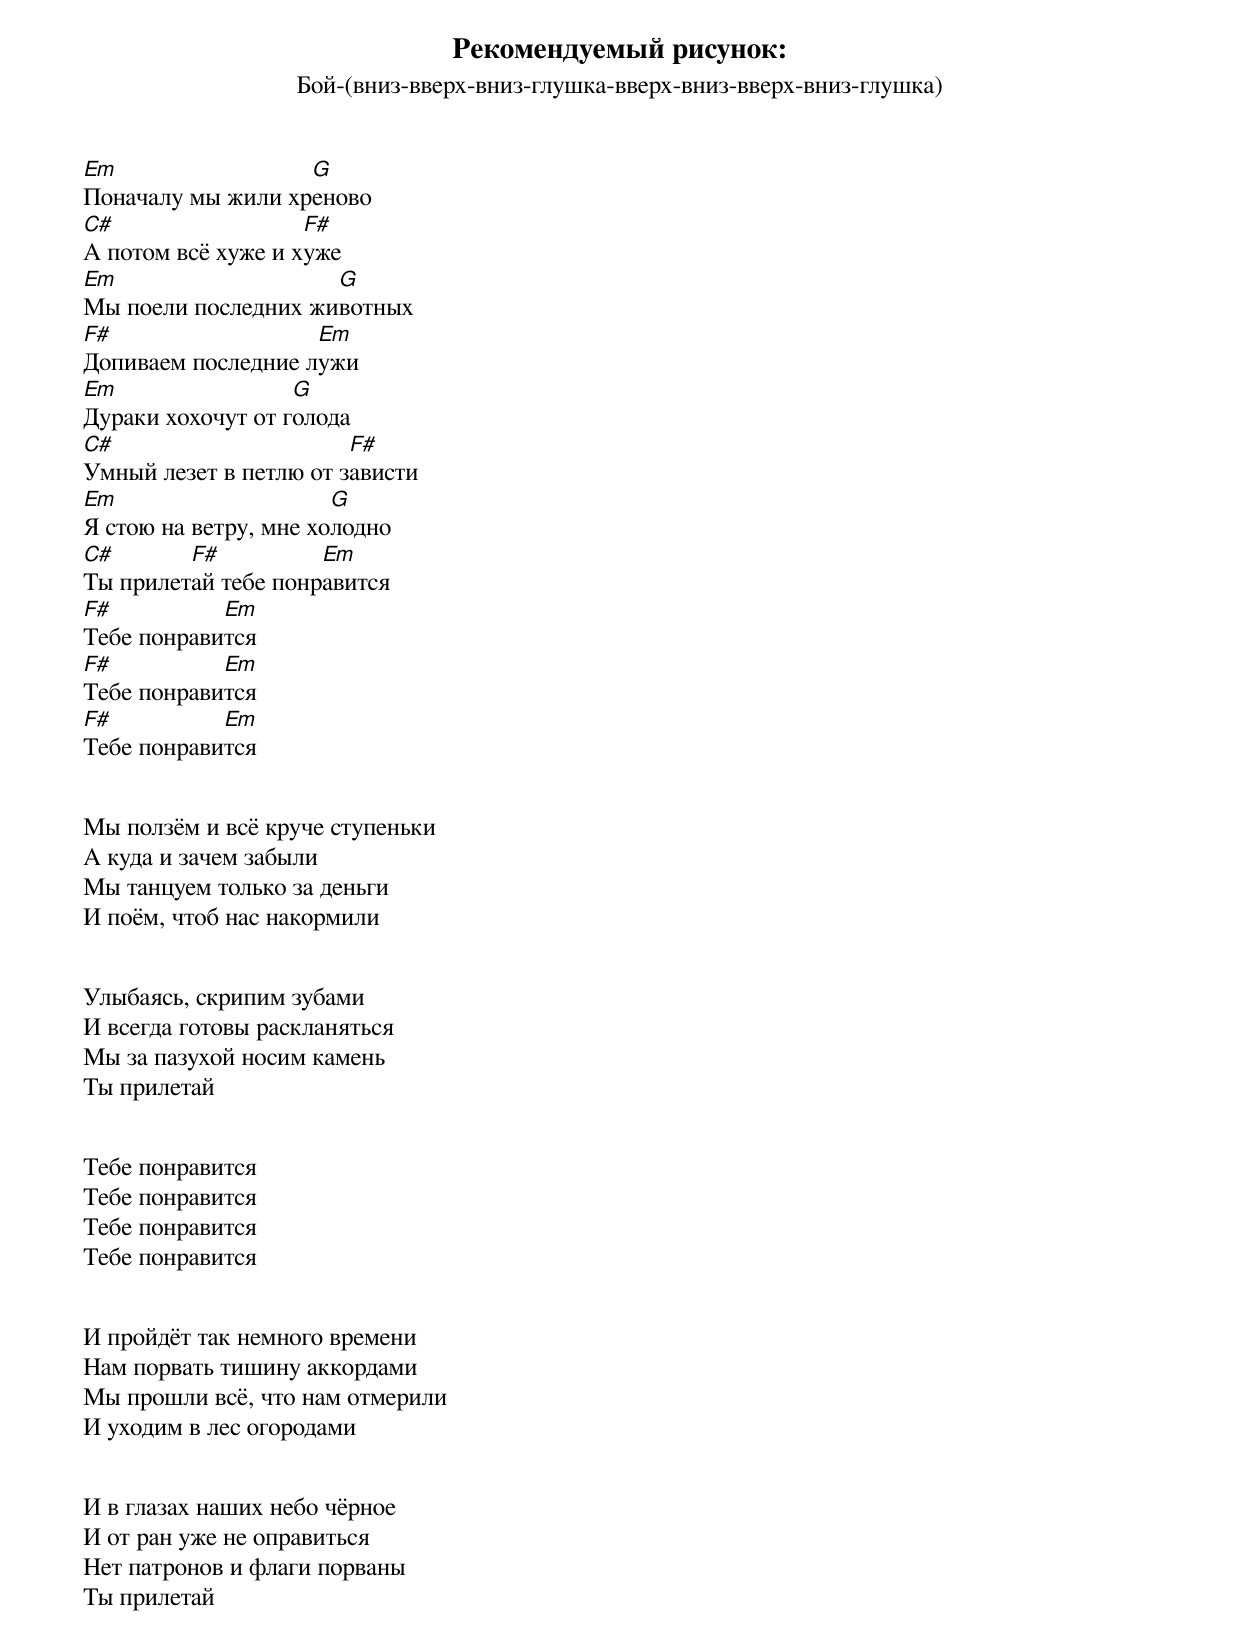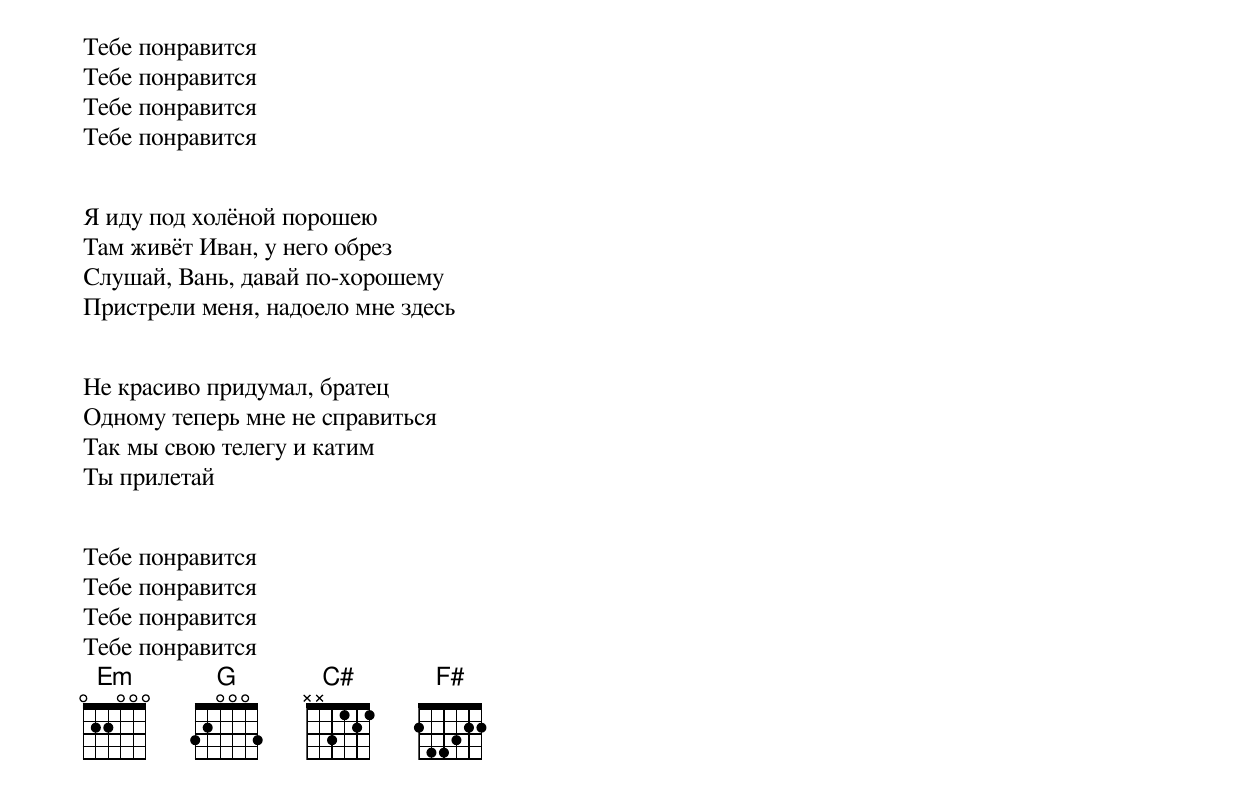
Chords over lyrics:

Рекомендуемый рисунок:
Бой-(вниз-вверх-вниз-глушка-вверх-вниз-вверх-вниз-глушка)


Em                 G
Поначалу мы жили хреново
C#                  F#
А потом всё хуже и хуже
Em                   G
Мы поели последних животных
F#                  Em
Допиваем последние лужи
Em                 G
Дураки хохочут от голода
C#                      F#
Умный лезет в петлю от зависти
Em                     G
Я стою на ветру, мне холодно
C#       F#          Em
Ты прилетай тебе понравится
F#          Em
Тебе понравится
F#          Em
Тебе понравится
F#          Em
Тебе понравится


Мы ползём и всё круче ступеньки
А куда и зачем забыли
Мы танцуем только за деньги
И поём, чтоб нас накормили


Улыбаясь, скрипим зубами
И всегда готовы раскланяться
Мы за пазухой носим камень
Ты прилетай


Тебе понравится
Тебе понравится
Тебе понравится
Тебе понравится


И пройдёт так немного времени
Нам порвать тишину аккордами
Мы прошли всё, что нам отмерили
И уходим в лес огородами


И в глазах наших небо чёрное
И от ран уже не оправиться
Нет патронов и флаги порваны
Ты прилетай


Тебе понравится
Тебе понравится
Тебе понравится
Тебе понравится


Я иду под холёной порошею
Там живёт Иван, у него обрез
Слушай, Вань, давай по-хорошему
Пристрели меня, надоело мне здесь


Не красиво придумал, братец
Одному теперь мне не справиться
Так мы свою телегу и катим
Ты прилетай


Тебе понравится
Тебе понравится
Тебе понравится
Тебе понравится
